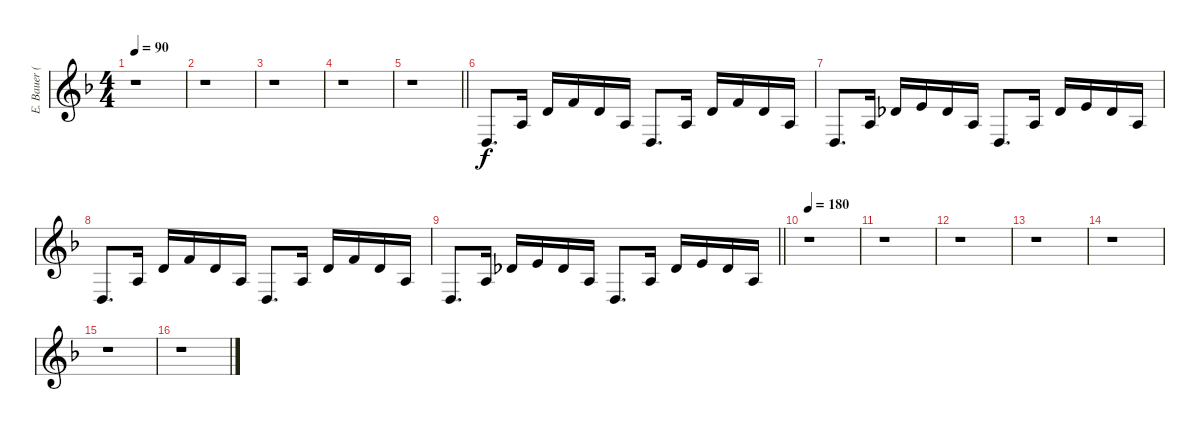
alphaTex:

\track ("E. Bauer (Keyboard)" "E. Bauer (") {instrument acousticgrandpiano}
\staff {score}
\tuning (E4 B3 G3 D3 A2 E2) {hide}
\ts (4 4)
\tempo 90
\clef g2
\ks dminor
r.1{dy f} |
r.1 |
r.1 |
r.1 |
\barLineRight lightlight
r.1 |
0.4.8{d} 2.3.16 3.2.16 1.1.16 3.2.16 2.3.16 0.4.8{d} 2.3.16 3.2.16 1.1.16 3.2.16 2.3.16 |
0.4.8{d} 2.3.16 2.2.16 0.1.16 2.2.16 2.3.16 0.4.8{d} 2.3.16 2.2.16 0.1.16 2.2.16 2.3.16 |
0.4.8{d} 2.3.16 3.2.16 1.1.16 3.2.16 2.3.16 0.4.8{d} 2.3.16 3.2.16 1.1.16 3.2.16 2.3.16 |
\barLineRight lightlight
0.4.8{d} 2.3.16 2.2.16 0.1.16 2.2.16 2.3.16 0.4.8{d} 2.3.16 2.2.16 0.1.16 2.2.16 2.3.16 |
\tempo 180
r.1 |
r.1 |
r.1 |
r.1 |
r.1 |
r.1 |
r.1
